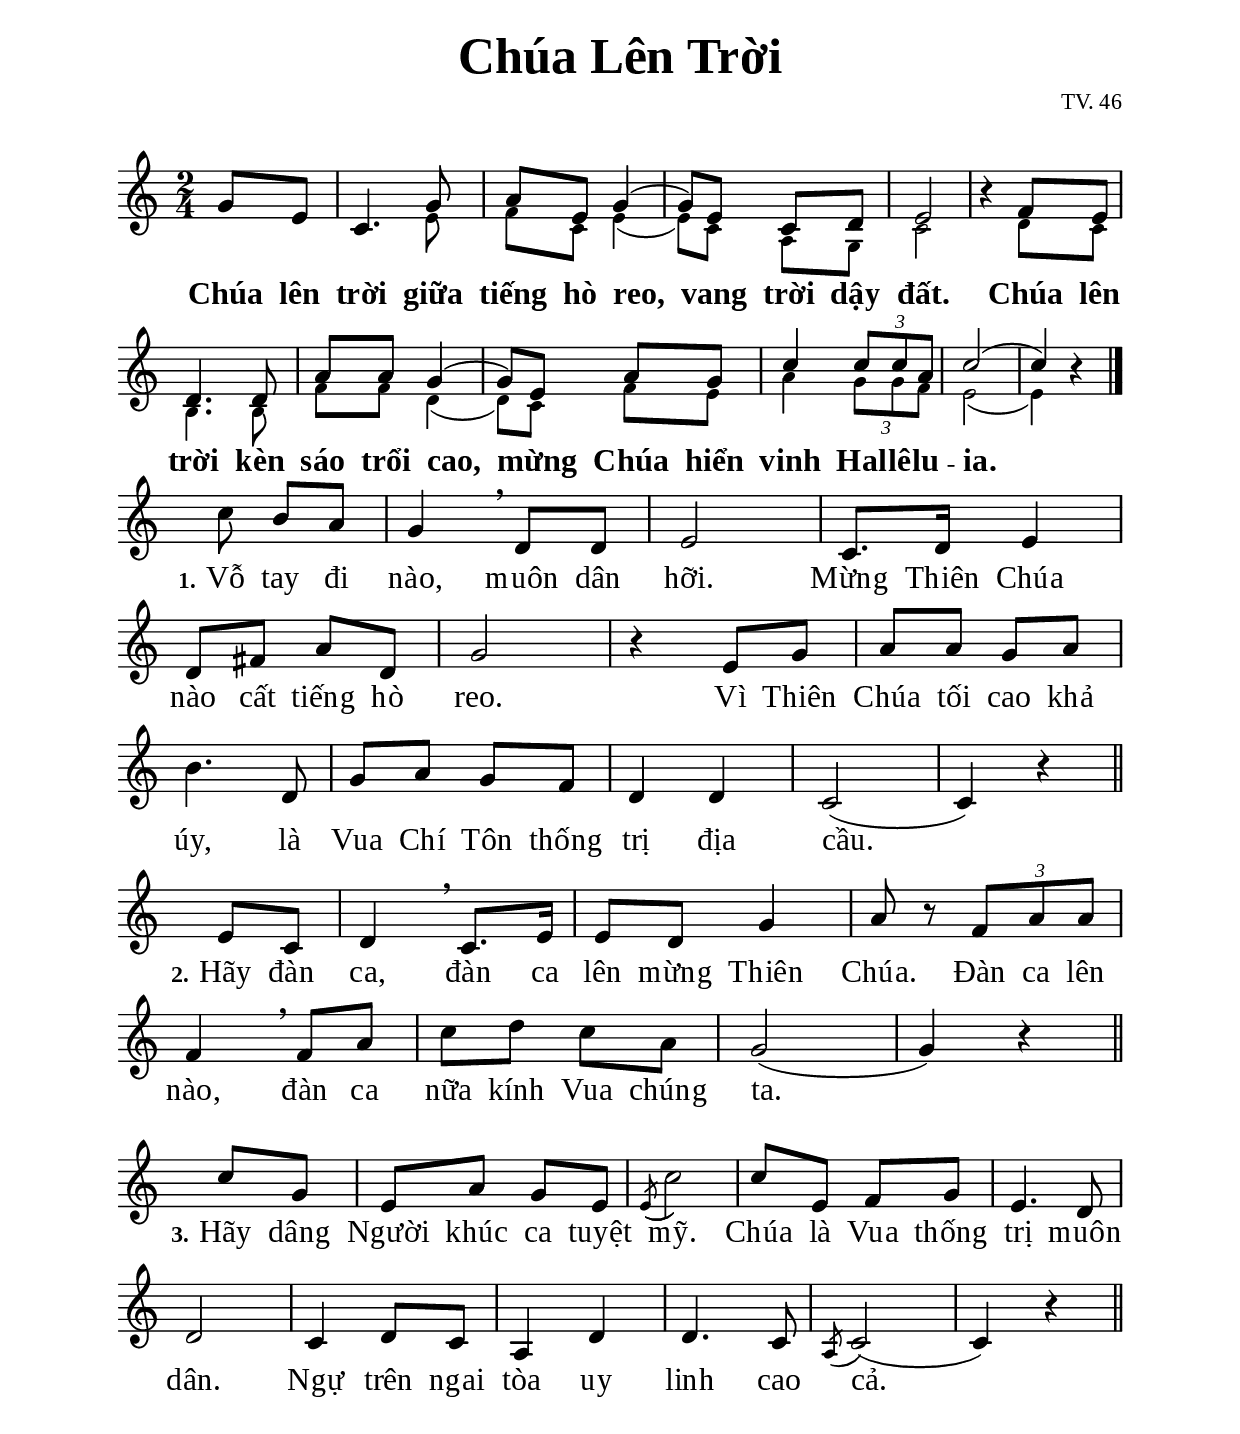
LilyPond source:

% Cài đặt chung
\version "2.20.0"
\include "english.ly"

\header {
  title = \markup { \fontsize #3 "Chúa Lên Trời" }
  composer = "TV. 46"
  arranger = " "
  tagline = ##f
}

\paper {
  #(set-paper-size "a4")
  top-margin = 10\mm
  bottom-margin = 10\mm
  left-margin = 20\mm
  right-margin = 20\mm
  indent = #0
  #(define fonts
    (make-pango-font-tree
      "Liberation Serif"
      "Liberation Serif"
      "Liberation Serif"
      (/ 20 20)))
  page-count = #1
}

% Nhạc điệp khúc
nhacDiepKhucSop = \relative c'' {
  \partial 4 g8 e |
  c4. g'8 |
  a e g4 ( |
  g8) e c d |
  e2 |
  r4 f8 e |
  d4. d8 |
  a' a g4 ( |
  g8) e a g |
  c4 \tuplet 3/2 { c8 c a } |
  c2 ( |
  c4) r \bar "|."
}

nhacDiepKhucBas = \relative c' {
  \override NoteHead.font-size = #-2
  \skip 4
  \skip 4. e8 |
  f c e4 ( |
  e8) c a g |
  c2 |
  r4 d8 c |
  b4. b8 |
  f' f d4 ( |
  d8) c f e |
  a4 \tuplet 3/2 { g8 g f } |
  e2 ( |
  e4) r
}

% Nhạc phiên khúc
nhacPhienKhucMot = \relative c'' {
  \partial 4. c8 b a |
  g4 \breathe d8 d |
  e2 |
  c8. d16 e4 
  d8 fs a d, |
  g2 |
  r4 e8 g |
  a a g a |
  b4. d,8 |
  g a g f |
  d4 d |
  c2 ( |
  c4) r \bar "||"
}

nhacPhienKhucHai = \relative c' {
  \partial 4 e8 c |
  d4 \breathe c8. e16 |
  e8 d g4 |
  a8 r \tuplet 3/2 { f8 a a } |
  f4 \breathe f8 a |
  c d c a |
  g2 ( |
  g4) r \bar "||"
}

nhacPhienKhucBa = \relative c'' {
  \partial 4 c8 g |
  e a g e |
  \acciaccatura e8 (c'2) |
  c8 e, f g |
  e4. d8 |
  d2 |
  c4 d8 c |
  a4 d |
  d4. c8 |
  \acciaccatura a8 c2 ( |
  c4) r \bar "||"
}

% Lời điệp khúc
loiDiepKhuc = \lyricmode {
  Chúa lên trời giữa tiếng hò reo, vang trời dậy đất.
  Chúa lên trời kèn sáo trổi cao, mừng Chúa hiển vinh
  Hal -- lê -- lu -- ia.
}

% Lời phiên khúc
loiPhienKhucMot = \lyricmode {
  \set stanza = #"1."
  Vỗ tay đi nào, muôn dân hỡi.
  Mừng Thiên Chúa nào cất tiếng hò reo.
  Vì Thiên Chúa tối cao khả úy,
  là Vua Chí Tôn thống trị địa cầu.
}

loiPhienKhucHai = \lyricmode {
  \set stanza = #"2."
  Hãy đàn ca, đàn ca lên mừng Thiên Chúa.
  Đàn ca lên nào, đàn ca nữa kính Vua chúng ta.
}

loiPhienKhucBa = \lyricmode {
  \set stanza = #"3."
  Hãy dâng Người khúc ca tuyệt mỹ.
  Chúa là Vua thống trị muôn dân.
  Ngự trên ngai tòa uy linh cao cả.
}


% Dàn trang
\score {
  \new ChoirStaff <<
    \new Staff = diepKhuc \with {
        \consists "Merge_rests_engraver"
        \magnifyStaff #(magstep +1)
      }
      <<
      \new Voice = beSop {
        \voiceOne \key c \major \time 2/4 \nhacDiepKhucSop
      }
      \new Voice = beBas {
        \voiceTwo \key c \major \time 2/4 \nhacDiepKhucBas
      }
    >>
    \new Lyrics \lyricsto beSop \loiDiepKhuc
  >>
  \layout {
    \override Lyrics.LyricText.font-series = #'bold
    \override Lyrics.LyricText.font-size = #+3
    \override Lyrics.LyricSpace.minimum-distance = #1.5
    \override Score.BarNumber.break-visibility = ##(#f #f #f)
  }
}

\score {
  \new ChoirStaff <<
    \new Staff = phienKhuc \with {
        \magnifyStaff #(magstep +1)
      }
      <<
      \new Voice = beSop {
        \key c \major \time 2/4 \nhacPhienKhucMot
      }
    >>
    \new Lyrics \lyricsto beSop \loiPhienKhucMot
  >>
  \layout {
    \override Staff.TimeSignature.transparent = ##t
    \override Lyrics.LyricText.font-size = #+3
    \override Lyrics.LyricSpace.minimum-distance = #1.5
    \override Score.BarNumber.break-visibility = ##(#f #f #f)
  }
}

\score {
  \new ChoirStaff <<
    \new Staff = phienKhuc \with {
        \magnifyStaff #(magstep +1)
      }
      <<
      \new Voice = beSop {
        \key c \major \time 2/4 \nhacPhienKhucHai
      }
    >>
    \new Lyrics \lyricsto beSop \loiPhienKhucHai
  >>
  \layout {
    \override Staff.TimeSignature.transparent = ##t
    \override Lyrics.LyricText.font-size = #+3
    \override Lyrics.LyricSpace.minimum-distance = #1.5
    \override Score.BarNumber.break-visibility = ##(#f #f #f)
  }
}

\score {
  \new ChoirStaff <<
    \new Staff = phienKhuc \with {
        \magnifyStaff #(magstep +1)
      }
      <<
      \new Voice = beSop {
        \key c \major \time 2/4 \nhacPhienKhucBa
      }
    >>
    \new Lyrics \lyricsto beSop \loiPhienKhucBa
  >>
  \layout {
    \override Staff.TimeSignature.transparent = ##t
    \override Lyrics.LyricText.font-size = #+3
    \override Lyrics.LyricSpace.minimum-distance = #1.5
    \override Score.BarNumber.break-visibility = ##(#f #f #f)
  }
}
